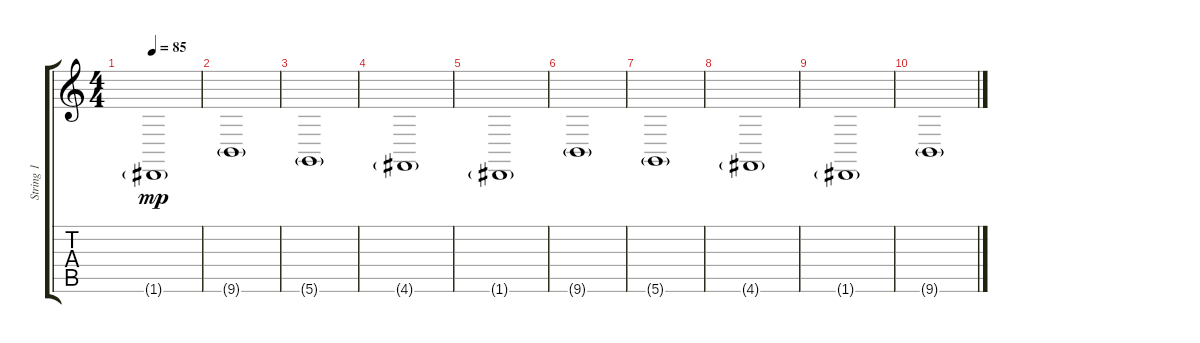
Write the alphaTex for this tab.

\track ("String 1" "String 1") {instrument frenchhorn}
\staff {score tabs}
\tuning (E4 B3 G3 D3 A2 D2) {hide}
\ts (4 4)
\tempo 85
\clef g2
\ks c
1.6{g}.1{dy mp} |
9.6{g}.1 |
5.6{g}.1 |
4.6{g}.1 |
1.6{g}.1 |
9.6{g}.1 |
5.6{g}.1 |
4.6{g}.1 |
1.6{g}.1 |
9.6{g}.1
